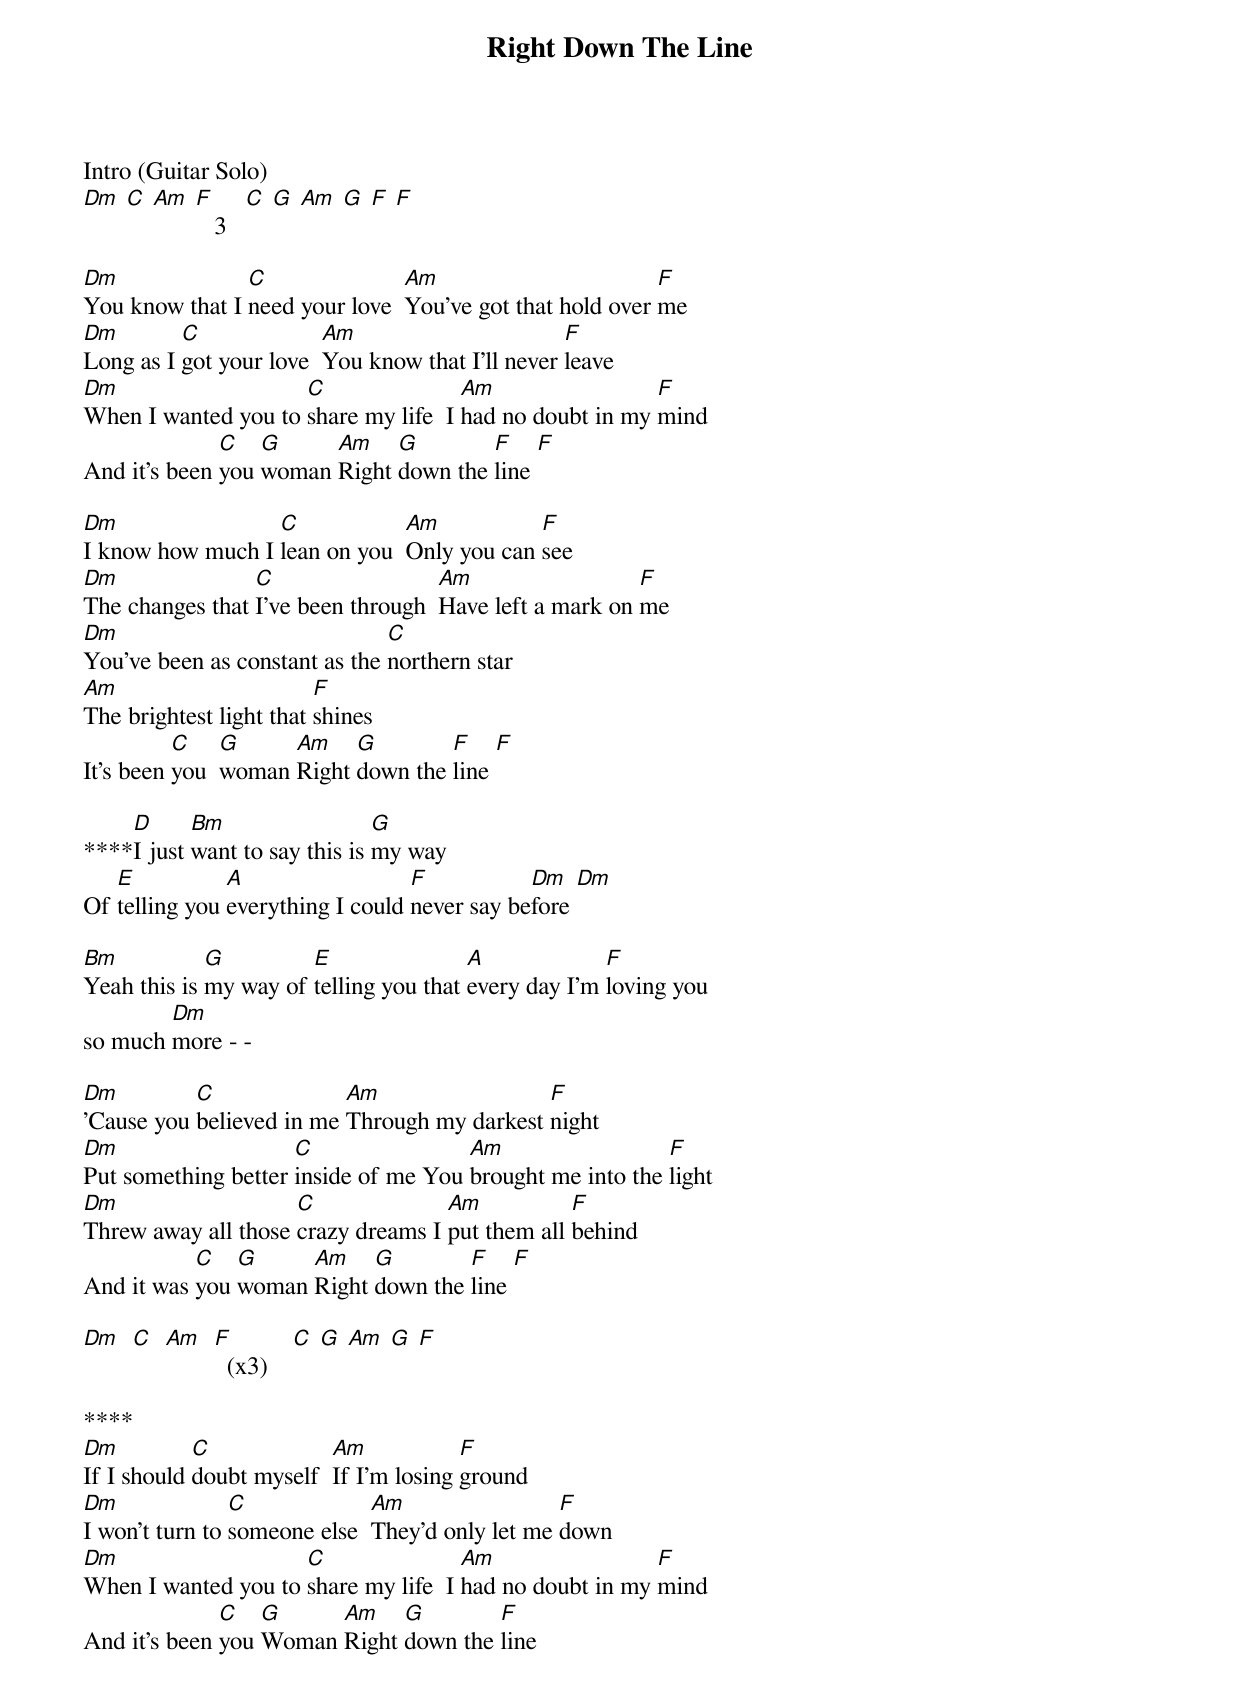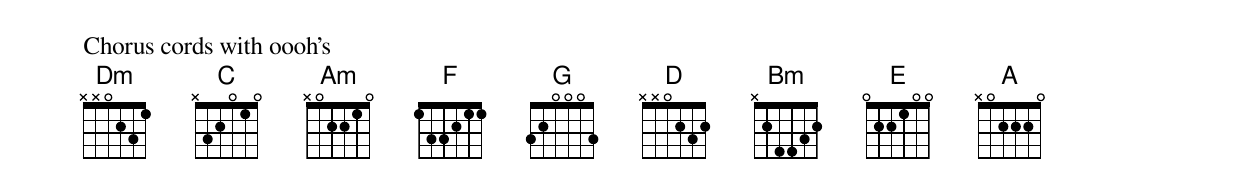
{title:Right Down The Line}
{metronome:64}
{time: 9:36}

Intro (Guitar Solo)
[Dm] [C] [Am] [F]   3   [C] [G] [Am] [G] [F] [F]

[Dm]You know that I [C]need your love  [Am]You've got that hold over [F]me
[Dm]Long as I [C]got your love  [Am]You know that I'll never [F]leave
[Dm]When I wanted you to [C]share my life  I [Am]had no doubt in my [F]mind
And it's been [C]you [G]woman [Am]Right [G]down the [F]line [F]

[Dm]I know how much I [C]lean on you  [Am]Only you can [F]see
[Dm]The changes that [C]I've been through  [Am]Have left a mark on [F]me
[Dm]You've been as constant as the [C]northern star
[Am]The brightest light that [F]shines
It's been [C]you  [G]woman [Am]Right [G]down the [F]line [F]

****[D]I just [Bm]want to say this is [G]my way
Of [E]telling you [A]everything I could [F]never say be[Dm]fore [Dm]

[Bm]Yeah this is [G]my way of [E]telling you that [A]every day I'm [F]loving you
so much [Dm]more - -

[Dm]'Cause you [C]believed in me [Am]Through my darkest [F]night
[Dm]Put something better [C]inside of me You [Am]brought me into the [F]light
[Dm]Threw away all those [C]crazy dreams I [Am]put them all [F]behind
And it was [C]you [G]woman [Am]Right [G]down the [F]line [F]

[Dm]  [C]  [Am]  [F]  (x3)    [C] [G] [Am] [G] [F]

****
[Dm]If I should [C]doubt myself  [Am]If I'm losing [F]ground
[Dm]I won't turn to [C]someone else  [Am]They'd only let me [F]down
[Dm]When I wanted you to [C]share my life  I [Am]had no doubt in my [F]mind
And it's been [C]you [G]Woman [Am]Right [G]down the [F]line

Chorus cords with oooh's
